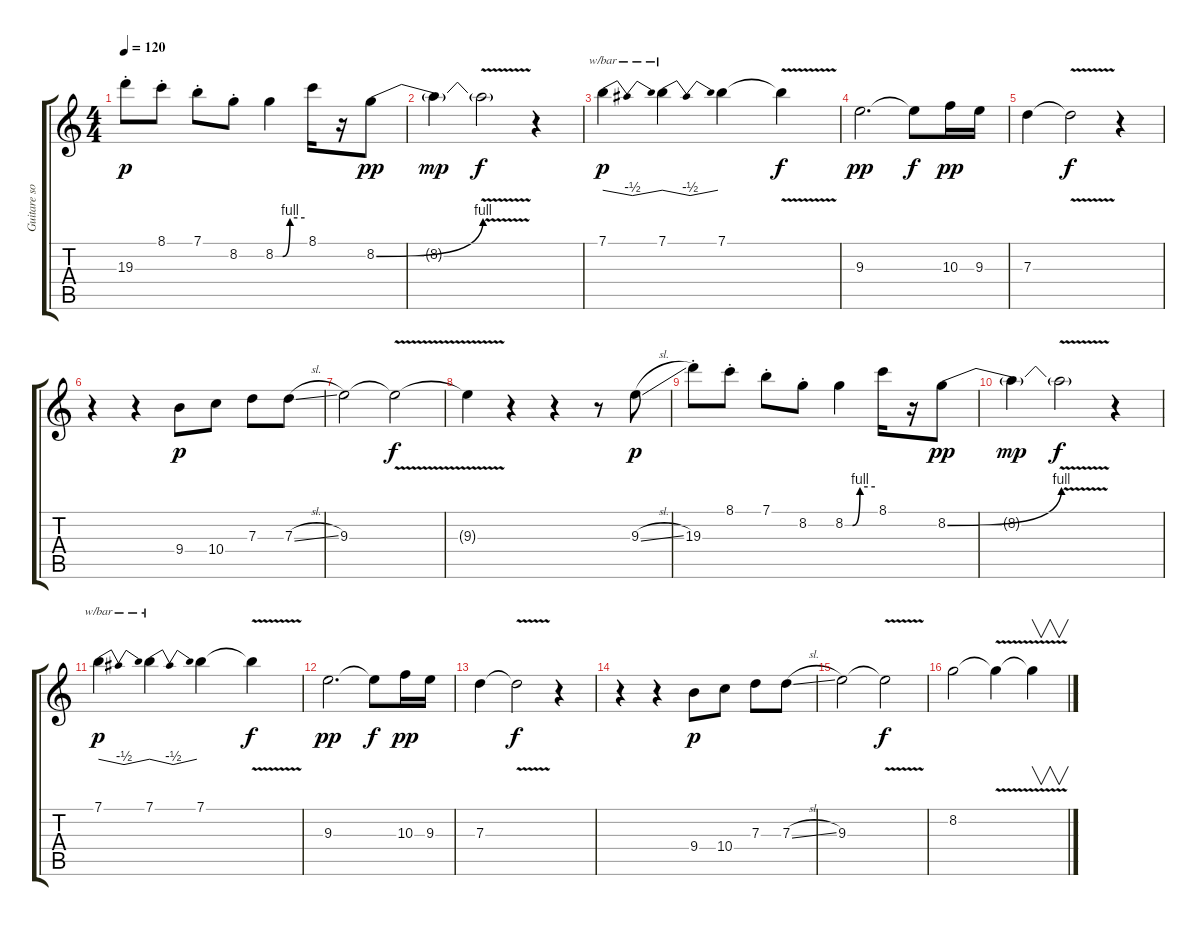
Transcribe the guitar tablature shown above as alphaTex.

\track ("Guitare solo" "Guitare so") {instrument distortionguitar}
\staff {score tabs}
\tuning (E4 B3 G3 D3 A2 D2) {hide}
\ts (4 4)
\tempo 120
\clef g2
\ks c
19.3{st}.8{dy p} 8.1{st}.8 7.1{st}.8 8.2{st}.8 8.2{be (custom 0 0 15 0 30 4 60 4)}.4 8.1.16 r.16 8.2{be (bend 0 0 60 4)}.8{dy pp} |
8.2{t}.4{dy mp} 8.2{v t}.2{dy f} r.4 |
7.1.4{tbe (dip default 0 0 30 -2 60 0) dy p} 7.1.4{tbe (dip default 0 0 30 -2 60 0)} 7.1.4 7.1{v t}.4{dy f} |
9.3.2{d dy pp} 9.3{t}.8{dy f} 10.3.16{dy pp} 9.3.16 |
7.3.4 7.3{v t}.2{dy f} r.4 |
r.4 r.4 9.4.8{dy p} 10.4.8 7.3.8 7.3{sl}.8 |
9.3.2 9.3{v t}.2{dy f} |
9.3{t}.4 r.4 r.4 r.8 9.3{sl}.8{dy p} |
19.3{st}.8 8.1{st}.8 7.1{st}.8 8.2{st}.8 8.2{be (custom 0 0 15 0 30 4 60 4)}.4 8.1.16 r.16 8.2{be (bend 0 0 60 4)}.8{dy pp} |
8.2{t}.4{dy mp} 8.2{v t}.2{dy f} r.4 |
7.1.4{tbe (dip default 0 0 30 -2 60 0) dy p} 7.1.4{tbe (dip default 0 0 30 -2 60 0)} 7.1.4 7.1{v t}.4{dy f} |
9.3.2{d dy pp} 9.3{t}.8{dy f} 10.3.16{dy pp} 9.3.16 |
7.3.4 7.3{v t}.2{dy f} r.4 |
r.4 r.4 9.4.8{dy p} 10.4.8 7.3.8 7.3{sl}.8 |
9.3.2 9.3{v t}.2{dy f} |
8.2.2 8.2{v t}.4 8.2{t}.4{v}
